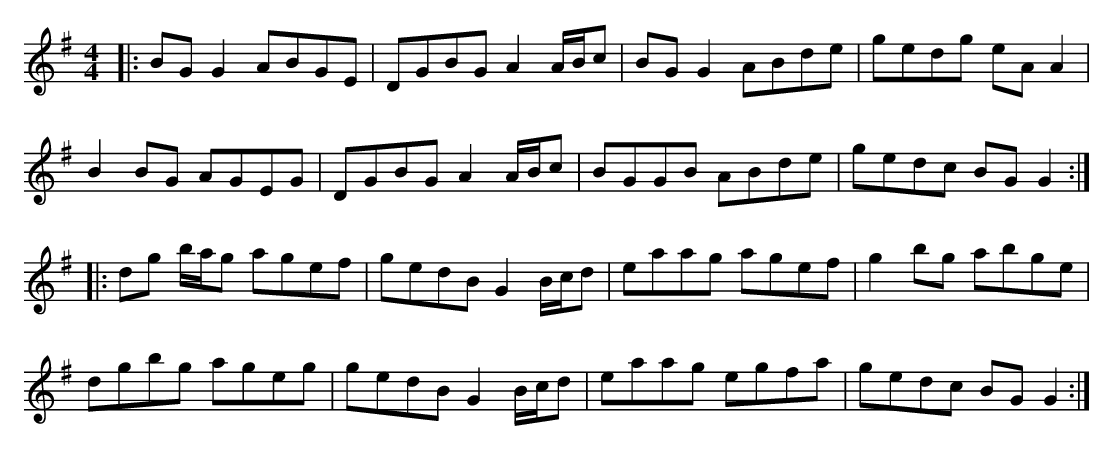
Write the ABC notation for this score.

X:1
M:4/4
K:G
|:BGG2 ABGE|DGBG A2 A/B/c|BGG2 ABde|gedg eAA2|
B2BG AGEG|DGBG A2A/B/c|BGGB ABde|gedc BG G2:|
|:dg b/a/g agef|gedB G2B/c/d|eaag agef|g2bg abge|
dgbg ageg|gedB G2B/c/d|eaag egfa|gedc BG G2:|
